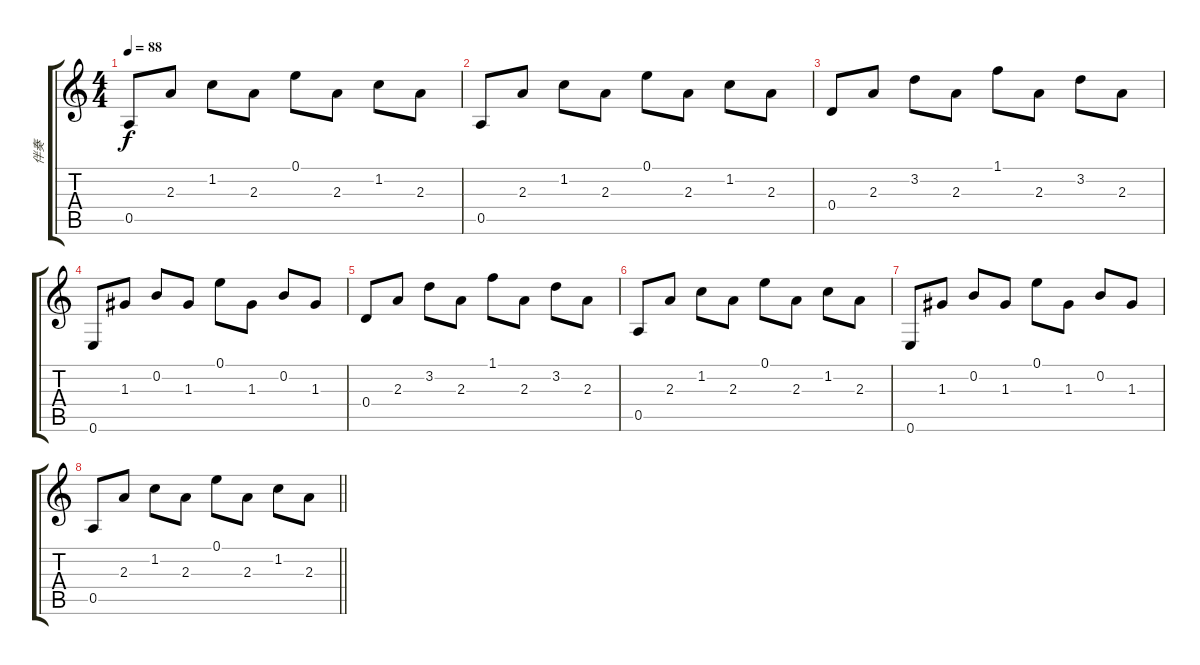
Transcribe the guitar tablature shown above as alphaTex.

\track ("伴奏" "伴奏") {instrument acousticguitarnylon}
\staff {score tabs}
\tuning (E4 B3 G3 D3 A2 E2) {hide}
\ts (4 4)
\tempo 88
\clef g2
\ks c
0.5.8{dy f instrument acousticguitarnylon} 2.3.8 1.2.8 2.3.8 0.1.8 2.3.8 1.2.8 2.3.8 |
0.5.8 2.3.8 1.2.8 2.3.8 0.1.8 2.3.8 1.2.8 2.3.8 |
0.4.8 2.3.8 3.2.8 2.3.8 1.1.8 2.3.8 3.2.8 2.3.8 |
0.6.8 1.3.8 0.2.8 1.3.8 0.1.8 1.3.8 0.2.8 1.3.8 |
0.4.8 2.3.8 3.2.8 2.3.8 1.1.8 2.3.8 3.2.8 2.3.8 |
0.5.8 2.3.8 1.2.8 2.3.8 0.1.8 2.3.8 1.2.8 2.3.8 |
0.6.8 1.3.8 0.2.8 1.3.8 0.1.8 1.3.8 0.2.8 1.3.8 |
\barLineRight lightlight
0.5.8 2.3.8 1.2.8 2.3.8 0.1.8 2.3.8 1.2.8 2.3.8
